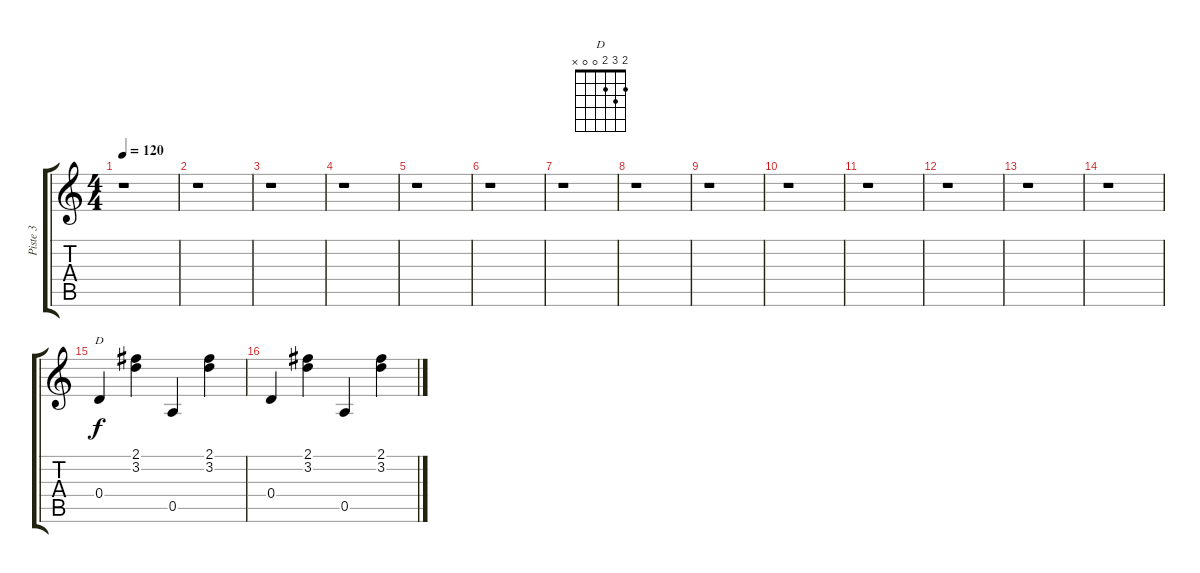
\track ("Piste 3" "Piste 3") {instrument acousticguitarsteel}
\staff {score tabs}
\tuning (E4 B3 G3 D3 A2 E2) {hide}
\chord ("D" 2 3 2 0 0 x)
\ts (4 4)
\tempo 120
\clef g2
\ks c
r.1{dy f} |
r.1 |
r.1 |
r.1 |
r.1 |
r.1 |
r.1 |
r.1 |
r.1 |
r.1 |
r.1 |
r.1 |
r.1 |
r.1 |
0.4.4{ch "D"} (2.1 3.2).4 0.5.4 (2.1 3.2).4 |
0.4.4 (2.1 3.2).4 0.5.4 (2.1 3.2).4
